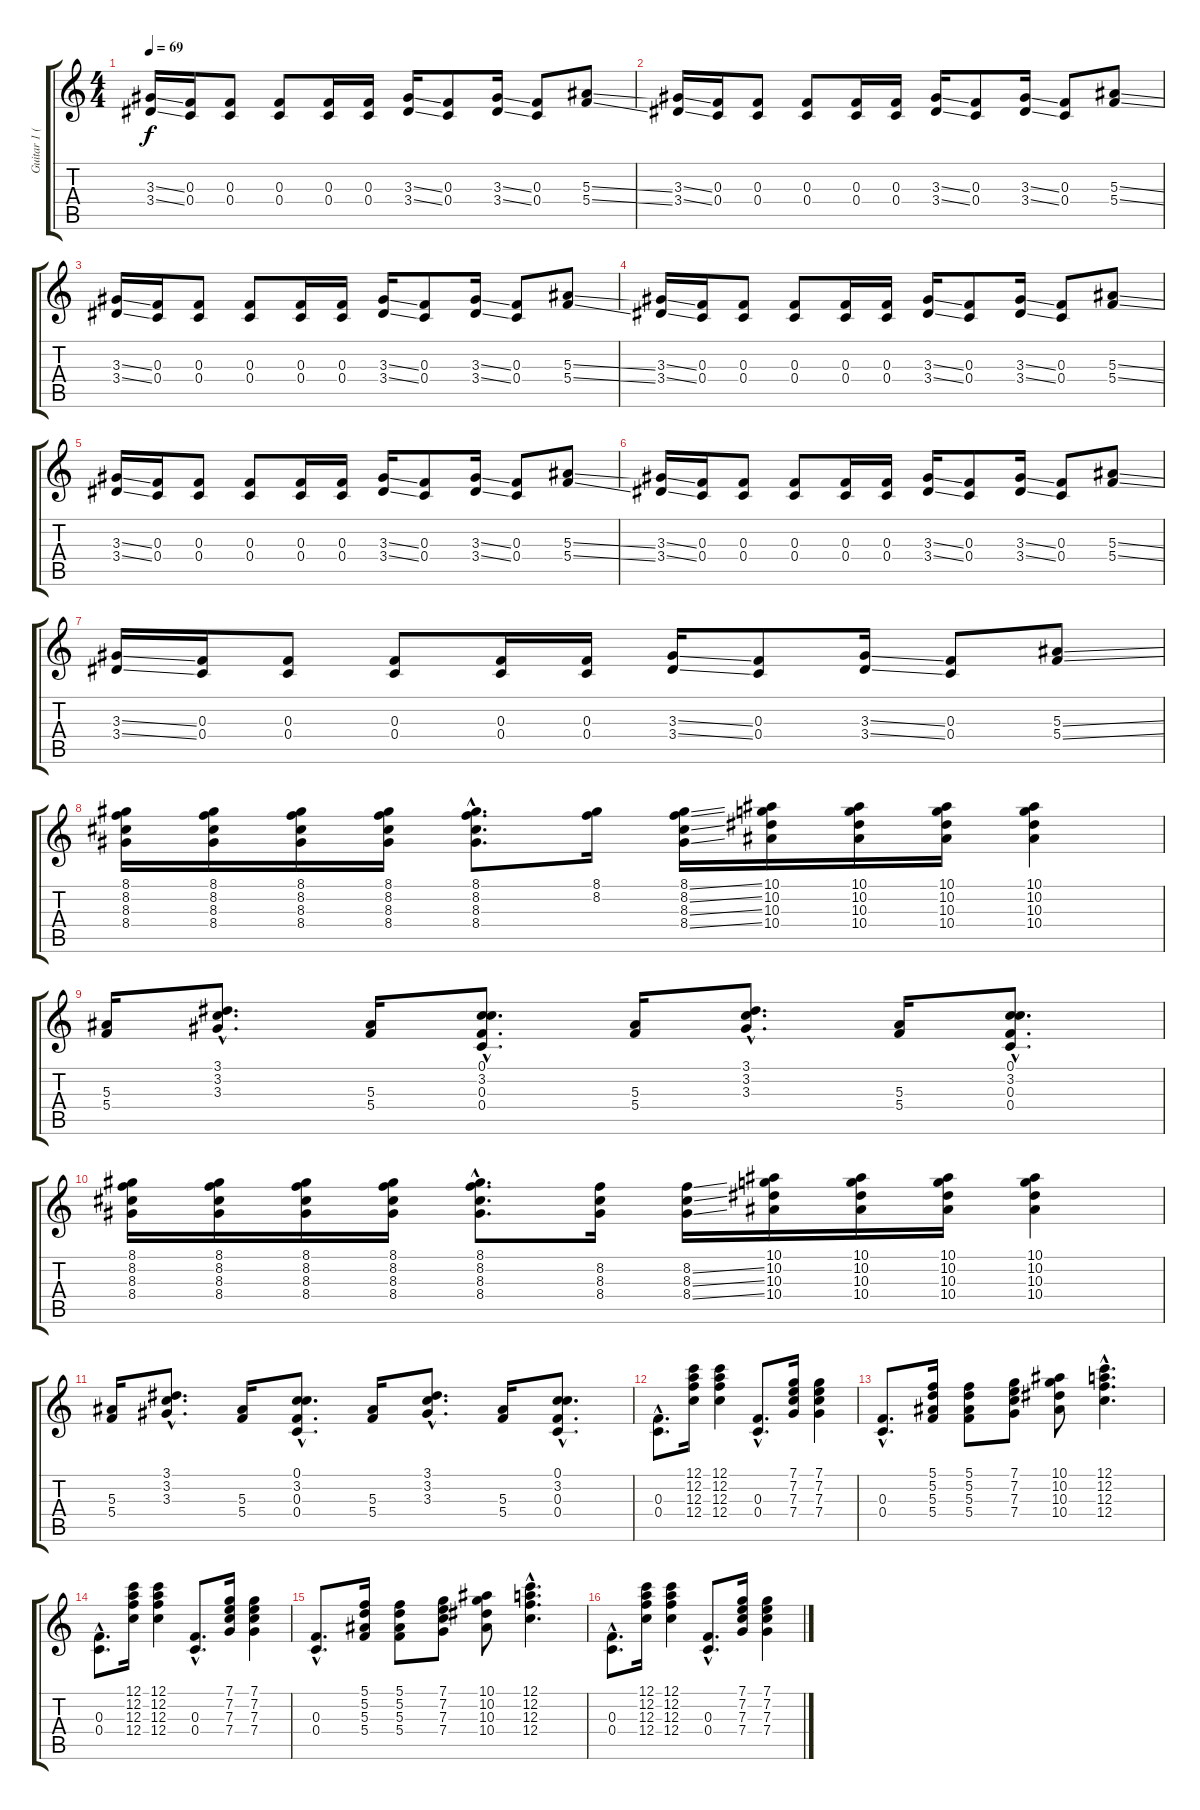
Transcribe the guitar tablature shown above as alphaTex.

\track ("Guitar 1 (w/slide)" "Guitar 1 (") {instrument overdrivenguitar}
\staff {score tabs}
\tuning (C4 A3 F3 C3 A2 F2) {hide}
\ts (4 4)
\tempo 69
\clef g2
\ks c
(3.3{ss} 3.4{ss}).16{dy f} (0.3 0.4).16 (0.3 0.4).8 (0.3 0.4).8 (0.3 0.4).16 (0.3 0.4).16 (3.3{ss} 3.4{ss}).16 (0.3 0.4).8 (3.3{ss} 3.4{ss}).16 (0.3 0.4).8 (5.3{ss} 5.4{ss}).8 |
(3.3{ss} 3.4{ss}).16 (0.3 0.4).16 (0.3 0.4).8 (0.3 0.4).8 (0.3 0.4).16 (0.3 0.4).16 (3.3{ss} 3.4{ss}).16 (0.3 0.4).8 (3.3{ss} 3.4{ss}).16 (0.3 0.4).8 (5.3{ss} 5.4{ss}).8 |
(3.3{ss} 3.4{ss}).16 (0.3 0.4).16 (0.3 0.4).8 (0.3 0.4).8 (0.3 0.4).16 (0.3 0.4).16 (3.3{ss} 3.4{ss}).16 (0.3 0.4).8 (3.3{ss} 3.4{ss}).16 (0.3 0.4).8 (5.3{ss} 5.4{ss}).8 |
(3.3{ss} 3.4{ss}).16 (0.3 0.4).16 (0.3 0.4).8 (0.3 0.4).8 (0.3 0.4).16 (0.3 0.4).16 (3.3{ss} 3.4{ss}).16 (0.3 0.4).8 (3.3{ss} 3.4{ss}).16 (0.3 0.4).8 (5.3{ss} 5.4{ss}).8 |
(3.3{ss} 3.4{ss}).16 (0.3 0.4).16 (0.3 0.4).8 (0.3 0.4).8 (0.3 0.4).16 (0.3 0.4).16 (3.3{ss} 3.4{ss}).16 (0.3 0.4).8 (3.3{ss} 3.4{ss}).16 (0.3 0.4).8 (5.3{ss} 5.4{ss}).8 |
(3.3{ss} 3.4{ss}).16 (0.3 0.4).16 (0.3 0.4).8 (0.3 0.4).8 (0.3 0.4).16 (0.3 0.4).16 (3.3{ss} 3.4{ss}).16 (0.3 0.4).8 (3.3{ss} 3.4{ss}).16 (0.3 0.4).8 (5.3{ss} 5.4{ss}).8 |
(3.3{ss} 3.4{ss}).16 (0.3 0.4).16 (0.3 0.4).8 (0.3 0.4).8 (0.3 0.4).16 (0.3 0.4).16 (3.3{ss} 3.4{ss}).16 (0.3 0.4).8 (3.3{ss} 3.4{ss}).16 (0.3 0.4).8 (5.3{ss} 5.4{ss}).8 |
(8.1 8.2 8.3 8.4).16 (8.1 8.2 8.3 8.4).16 (8.1 8.2 8.3 8.4).16 (8.1 8.2 8.3 8.4).16 (8.1{hac} 8.2{hac} 8.3{hac} 8.4{hac}).8{d} (8.1 8.2).16 (8.1{ss} 8.2{ss} 8.3{ss} 8.4{ss}).16 (10.1 10.2 10.3 10.4).16 (10.1 10.2 10.3 10.4).16 (10.1 10.2 10.3 10.4).16 (10.1 10.2 10.3 10.4).4 |
(5.3 5.4).16 (3.1{hac} 3.2{hac} 3.3{hac}).8{d} (5.3 5.4).16 (0.1{hac} 3.2{hac} 0.3{hac} 0.4{hac}).8{d} (5.3 5.4).16 (3.1{hac} 3.2{hac} 3.3{hac}).8{d} (5.3 5.4).16 (0.1{hac} 3.2{hac} 0.3{hac} 0.4{hac}).8{d} |
(8.1 8.2 8.3 8.4).16 (8.1 8.2 8.3 8.4).16 (8.1 8.2 8.3 8.4).16 (8.1 8.2 8.3 8.4).16 (8.1{hac} 8.2{hac} 8.3{hac} 8.4{hac}).8{d} (8.2 8.3 8.4).16 (8.2{ss} 8.3{ss} 8.4{ss}).16 (10.1 10.2 10.3 10.4).16 (10.1 10.2 10.3 10.4).16 (10.1 10.2 10.3 10.4).16 (10.1 10.2 10.3 10.4).4 |
(5.3 5.4).16 (3.1{hac} 3.2{hac} 3.3{hac}).8{d} (5.3 5.4).16 (0.1{hac} 3.2{hac} 0.3{hac} 0.4{hac}).8{d} (5.3 5.4).16 (3.1{hac} 3.2{hac} 3.3{hac}).8{d} (5.3 5.4).16 (0.1{hac} 3.2{hac} 0.3{hac} 0.4{hac}).8{d} |
(0.3{hac} 0.4{hac}).8{d} (12.1 12.2 12.3 12.4).16 (12.1 12.2 12.3 12.4).4 (0.3{hac} 0.4{hac}).8{d} (7.1 7.2 7.3 7.4).16 (7.1 7.2 7.3 7.4).4 |
(0.3{hac} 0.4{hac}).8{d} (5.1 5.2 5.3 5.4).16 (5.1 5.2 5.3 5.4).8 (7.1 7.2 7.3 7.4).8 (10.1 10.2 10.3 10.4).8 (12.1{hac} 12.2{hac} 12.3{hac} 12.4{hac}).4{d} |
(0.3{hac} 0.4{hac}).8{d} (12.1 12.2 12.3 12.4).16 (12.1 12.2 12.3 12.4).4 (0.3{hac} 0.4{hac}).8{d} (7.1 7.2 7.3 7.4).16 (7.1 7.2 7.3 7.4).4 |
(0.3{hac} 0.4{hac}).8{d} (5.1 5.2 5.3 5.4).16 (5.1 5.2 5.3 5.4).8 (7.1 7.2 7.3 7.4).8 (10.1 10.2 10.3 10.4).8 (12.1{hac} 12.2{hac} 12.3{hac} 12.4{hac}).4{d} |
(0.3{hac} 0.4{hac}).8{d} (12.1 12.2 12.3 12.4).16 (12.1 12.2 12.3 12.4).4 (0.3{hac} 0.4{hac}).8{d} (7.1 7.2 7.3 7.4).16 (7.1 7.2 7.3 7.4).4
